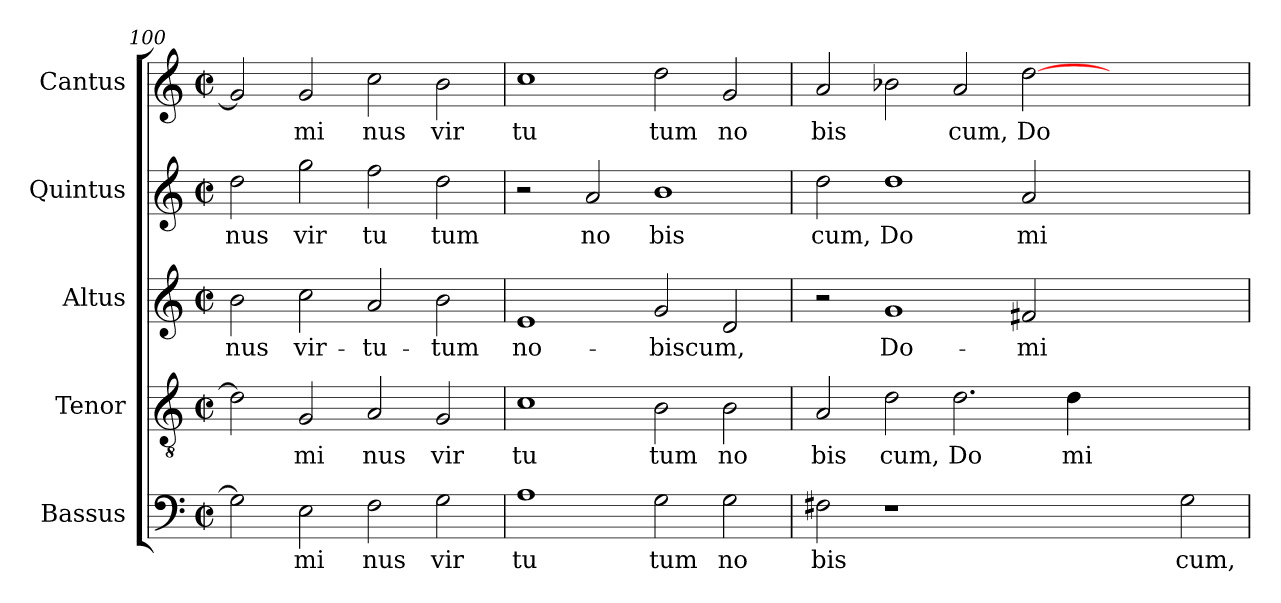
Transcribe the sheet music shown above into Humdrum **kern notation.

**kern	**text	**kern	**text	**kern	**text	**kern	**text	**kern	**text
*part5	*part5	*part4	*part4	*part3	*part3	*part2	*part2	*part1	*part1
*staff5	*staff5	*staff4	*staff4	*staff3	*staff3	*staff2	*staff2	*staff1	*staff1
*I"Bassus	*	*I"Tenor	*	*I"Altus	*	*I"Quintus	*	*I"Cantus	*
*clefF4	*	*clefGv2	*	*clefG2	*	*clefG2	*	*clefG2	*
*M2/2	*	*M2/2	*	*M2/2	*	*M2/2	*	*M2/2	*
*met(c|)	*	*met(c|)	*	*met(c|)	*	*met(c|)	*	*met(c|)	*
=100	=100	=100	=100	=100	=100	=100	=100	=100	=100
!	!	!	!	!	!LO:LY:b:cj	!	!LO:LY:b:cj	!	!
2G\]	.	2d\]	.	2b\	-nus	2dd\	nus	2g/]	.
!	!LO:LY:b:cj	!	!LO:LY:b:cj	!	!LO:LY:b:cj	!	!LO:LY:b:cj	!	!LO:LY:b:cj
2E\	mi	2G/	mi	2cc\	vir-	2gg\	vir	2g/	mi
!	!LO:LY:b:cj	!	!LO:LY:b:cj	!	!LO:LY:b:cj	!	!LO:LY:b:cj	!	!LO:LY:b:cj
2F\	nus	2A/	nus	2a/	-tu-	2ff\	tu	2cc\	nus
!	!LO:LY:b:cj	!	!LO:LY:b:cj	!	!LO:LY:b:cj	!	!LO:LY:b:cj	!	!LO:LY:b:cj
2G\	vir	2G/	vir	2b\	-tum	2dd\	tum	2b\	vir
=101	=101	=101	=101	=101	=101	=101	=101	=101	=101
!	!LO:LY:b:cj	!	!LO:LY:b:cj	!	!LO:LY:b:cj	!	!	!	!LO:LY:b:cj
1A	tu	1c	tu	1e	no-	2r	.	1cc	tu
!	!	!	!	!	!	!	!LO:LY:b:cj	!	!
.	.	.	.	.	.	2a/	no	.	.
!	!LO:LY:b:cj	!	!LO:LY:b:cj	!	!LO:LY:b	!	!LO:LY:b:cj	!	!LO:LY:b:cj
2G\	tum	2B\	tum	2g/	-biscum,	1b	bis	2dd\	tum
!	!LO:LY:b:cj	!	!LO:LY:b:cj	!	!	!	!	!	!LO:LY:b:cj
2G\	no	2B\	no	2d/	.	.	.	2g/	no
=102	=102	=102	=102	=102	=102	=102	=102	=102	=102
!	!LO:LY:b:cj	!	!LO:LY:b:cj	!	!	!	!LO:LY:b:cj	!	!LO:LY:b
2F#X\	bis	2A/	bis	2r	.	2dd\	cum,	2a/	bis
!LO:N:vis=1	!	!	!LO:LY:b:cj	!	!LO:LY:b:cj	!	!LO:LY:b:cj	!	!
0r	.	2d\	cum,	1g	Do-	1dd	Do	2b-X\	.
!	!	!	!LO:LY:b:cj	!	!	!	!	!	!LO:LY:b:cj
.	.	2.d\	Do	.	.	.	.	2a/	cum,
!	!	!	!	!	!LO:LY:b:cj	!	!LO:LY:b:cj	!	!LO:LY:b
.	.	.	.	2f#X/	-mi-	2a/	mi	[>2dd\	Do
!	!	!	!LO:LY:b:cj	!	!	!	!	!	!
.	.	4d\	mi	.	.	.	.	.	.
.	.	1ryy	.	1ryy	.	1ryy	.	1ryy	.
!	!LO:LY:b:cj	!	!	!	!	!	!	!	!
2G\	cum,	.	.	.	.	.	.	.	.
=	=	=	=	=	=	=	=	=	=
*-	*-	*-	*-	*-	*-	*-	*-	*-	*-
